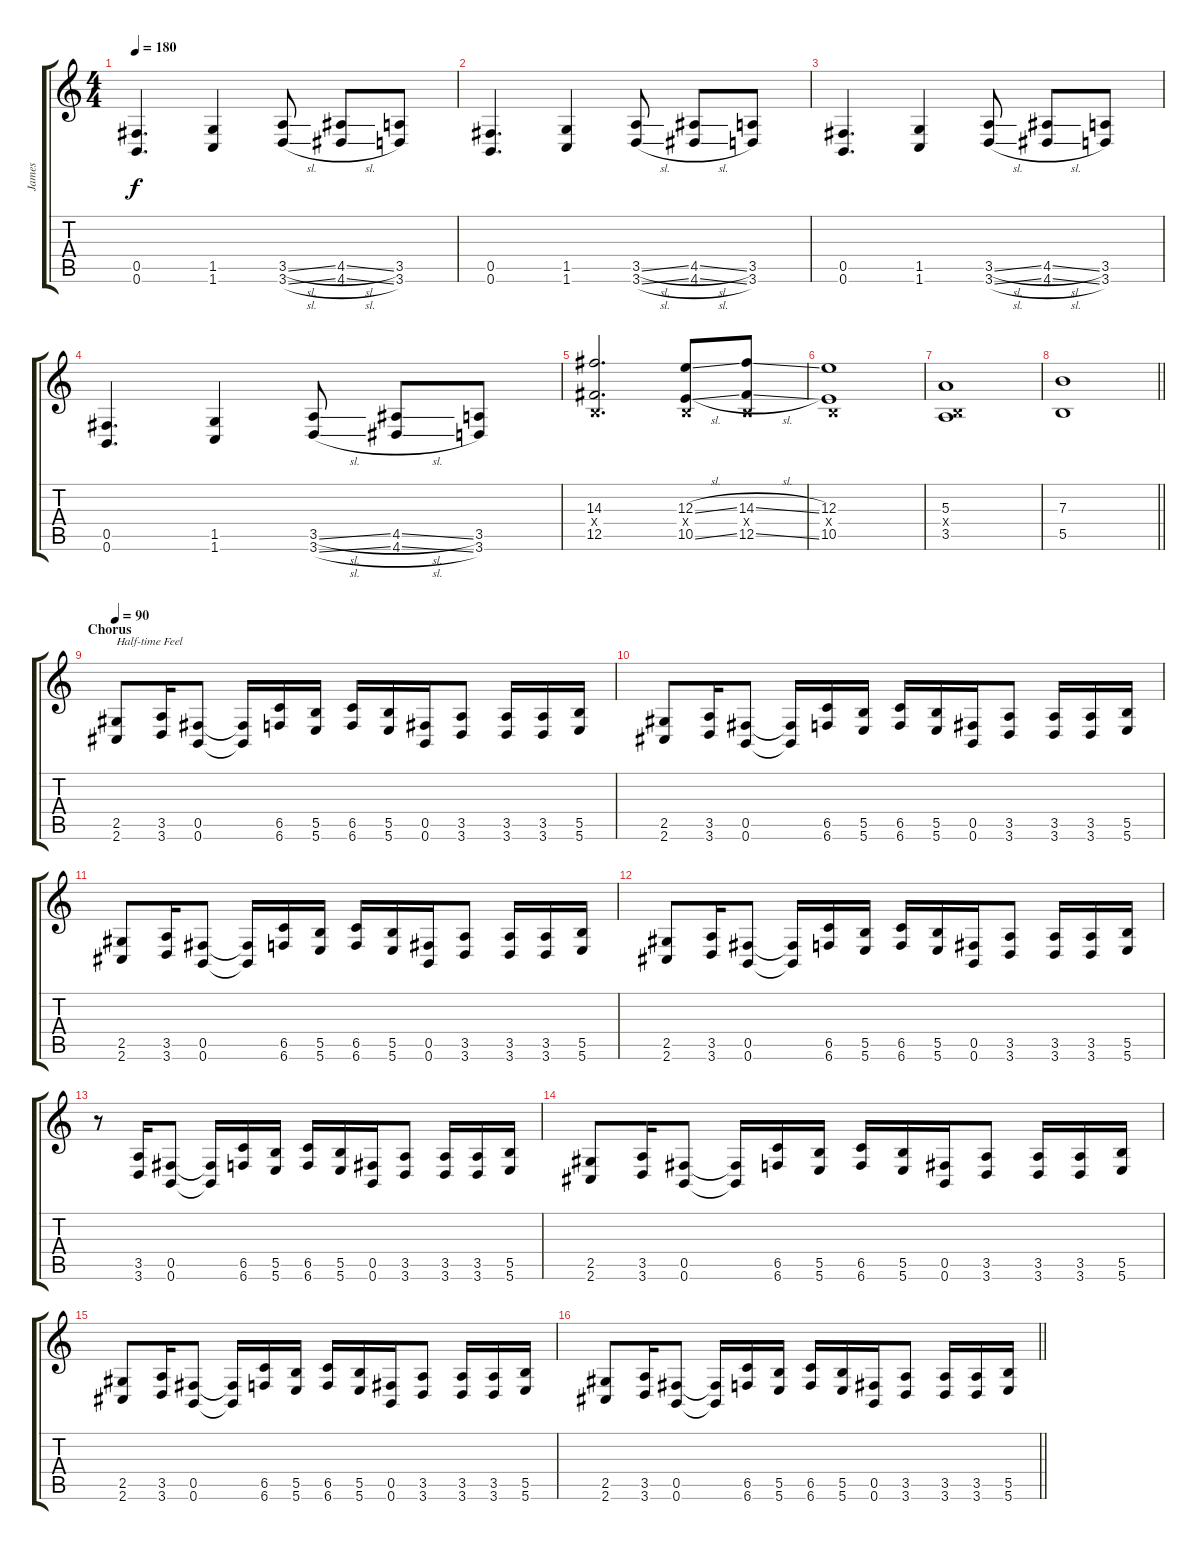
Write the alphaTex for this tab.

\track ("James " "James ") {instrument distortionguitar}
\staff {score tabs}
\tuning (Db4 Ab3 E3 B2 Gb2 B1) {hide}
\ts (4 4)
\tempo 180
\clef g2
\ks c
(0.5 0.6).4{d dy f} (1.5 1.6).4 (3.5{sl} 3.6{sl}).8 (4.5{sl} 4.6{sl}).8 (3.5 3.6).8 |
(0.5 0.6).4{d} (1.5 1.6).4 (3.5{sl} 3.6{sl}).8 (4.5{sl} 4.6{sl}).8 (3.5 3.6).8 |
(0.5 0.6).4{d} (1.5 1.6).4 (3.5{sl} 3.6{sl}).8 (4.5{sl} 4.6{sl}).8 (3.5 3.6).8 |
(0.5 0.6).4{d} (1.5 1.6).4 (3.5{sl} 3.6{sl}).8 (4.5{sl} 4.6{sl}).8 (3.5 3.6).8 |
(14.3 0.4{x} 12.5).2{d} (12.3{sl} 0.4{x} 10.5{sl}).8 (14.3{sl} 0.4{x} 12.5{sl}).8 |
(12.3 0.4{x} 10.5).1 |
(5.3 0.4{x} 3.5).1 |
\barLineRight lightlight
(7.3 5.5).1 |
\section ("" "Chorus")
\tempo 90
(2.5 2.6).8{txt "Half-time Feel"} (3.5 3.6).16 (0.5 0.6).8 (0.5{t} 0.6{t}).16 (6.5 6.6).16 (5.5 5.6).16 (6.5 6.6).16 (5.5 5.6).16 (0.5 0.6).16 (3.5 3.6).8 (3.5 3.6).16 (3.5 3.6).16 (5.5 5.6).16 |
(2.5 2.6).8 (3.5 3.6).16 (0.5 0.6).8 (0.5{t} 0.6{t}).16 (6.5 6.6).16 (5.5 5.6).16 (6.5 6.6).16 (5.5 5.6).16 (0.5 0.6).16 (3.5 3.6).8 (3.5 3.6).16 (3.5 3.6).16 (5.5 5.6).16 |
(2.5 2.6).8 (3.5 3.6).16 (0.5 0.6).8 (0.5{t} 0.6{t}).16 (6.5 6.6).16 (5.5 5.6).16 (6.5 6.6).16 (5.5 5.6).16 (0.5 0.6).16 (3.5 3.6).8 (3.5 3.6).16 (3.5 3.6).16 (5.5 5.6).16 |
(2.5 2.6).8 (3.5 3.6).16 (0.5 0.6).8 (0.5{t} 0.6{t}).16 (6.5 6.6).16 (5.5 5.6).16 (6.5 6.6).16 (5.5 5.6).16 (0.5 0.6).16 (3.5 3.6).8 (3.5 3.6).16 (3.5 3.6).16 (5.5 5.6).16 |
r.8 (3.5 3.6).16 (0.5 0.6).8 (0.5{t} 0.6{t}).16 (6.5 6.6).16 (5.5 5.6).16 (6.5 6.6).16 (5.5 5.6).16 (0.5 0.6).16 (3.5 3.6).8 (3.5 3.6).16 (3.5 3.6).16 (5.5 5.6).16 |
(2.5 2.6).8 (3.5 3.6).16 (0.5 0.6).8 (0.5{t} 0.6{t}).16 (6.5 6.6).16 (5.5 5.6).16 (6.5 6.6).16 (5.5 5.6).16 (0.5 0.6).16 (3.5 3.6).8 (3.5 3.6).16 (3.5 3.6).16 (5.5 5.6).16 |
(2.5 2.6).8 (3.5 3.6).16 (0.5 0.6).8 (0.5{t} 0.6{t}).16 (6.5 6.6).16 (5.5 5.6).16 (6.5 6.6).16 (5.5 5.6).16 (0.5 0.6).16 (3.5 3.6).8 (3.5 3.6).16 (3.5 3.6).16 (5.5 5.6).16 |
\barLineRight lightlight
(2.5 2.6).8 (3.5 3.6).16 (0.5 0.6).8 (0.5{t} 0.6{t}).16 (6.5 6.6).16 (5.5 5.6).16 (6.5 6.6).16 (5.5 5.6).16 (0.5 0.6).16 (3.5 3.6).8 (3.5 3.6).16 (3.5 3.6).16 (5.5 5.6).16
